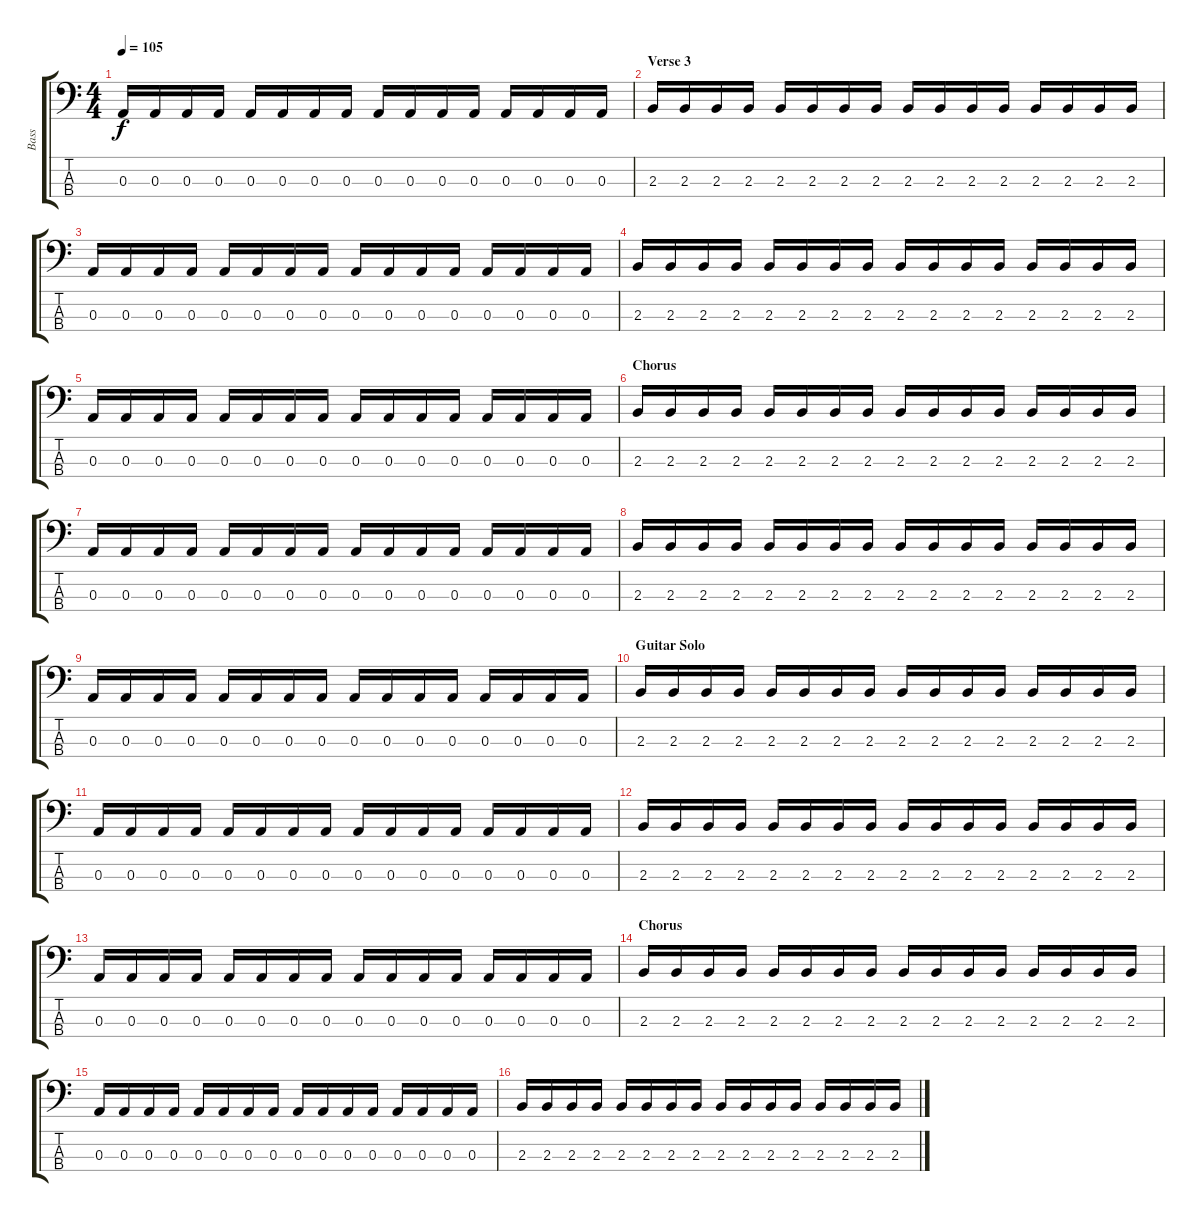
\track ("Bass" "Bass") {instrument electricbasspick}
\staff {score tabs}
\tuning (G2 D2 A1 E1) {hide}
\ts (4 4)
\tempo 105
\clef f4
\ks c
0.3.16{dy f} 0.3.16 0.3.16 0.3.16 0.3.16 0.3.16 0.3.16 0.3.16 0.3.16 0.3.16 0.3.16 0.3.16 0.3.16 0.3.16 0.3.16 0.3.16 |
\section ("" "Verse 3")
2.3.16 2.3.16 2.3.16 2.3.16 2.3.16 2.3.16 2.3.16 2.3.16 2.3.16 2.3.16 2.3.16 2.3.16 2.3.16 2.3.16 2.3.16 2.3.16 |
0.3.16 0.3.16 0.3.16 0.3.16 0.3.16 0.3.16 0.3.16 0.3.16 0.3.16 0.3.16 0.3.16 0.3.16 0.3.16 0.3.16 0.3.16 0.3.16 |
2.3.16 2.3.16 2.3.16 2.3.16 2.3.16 2.3.16 2.3.16 2.3.16 2.3.16 2.3.16 2.3.16 2.3.16 2.3.16 2.3.16 2.3.16 2.3.16 |
0.3.16 0.3.16 0.3.16 0.3.16 0.3.16 0.3.16 0.3.16 0.3.16 0.3.16 0.3.16 0.3.16 0.3.16 0.3.16 0.3.16 0.3.16 0.3.16 |
\section ("" "Chorus")
2.3.16 2.3.16 2.3.16 2.3.16 2.3.16 2.3.16 2.3.16 2.3.16 2.3.16 2.3.16 2.3.16 2.3.16 2.3.16 2.3.16 2.3.16 2.3.16 |
0.3.16 0.3.16 0.3.16 0.3.16 0.3.16 0.3.16 0.3.16 0.3.16 0.3.16 0.3.16 0.3.16 0.3.16 0.3.16 0.3.16 0.3.16 0.3.16 |
2.3.16 2.3.16 2.3.16 2.3.16 2.3.16 2.3.16 2.3.16 2.3.16 2.3.16 2.3.16 2.3.16 2.3.16 2.3.16 2.3.16 2.3.16 2.3.16 |
0.3.16 0.3.16 0.3.16 0.3.16 0.3.16 0.3.16 0.3.16 0.3.16 0.3.16 0.3.16 0.3.16 0.3.16 0.3.16 0.3.16 0.3.16 0.3.16 |
\section ("" "Guitar Solo")
2.3.16 2.3.16 2.3.16 2.3.16 2.3.16 2.3.16 2.3.16 2.3.16 2.3.16 2.3.16 2.3.16 2.3.16 2.3.16 2.3.16 2.3.16 2.3.16 |
0.3.16 0.3.16 0.3.16 0.3.16 0.3.16 0.3.16 0.3.16 0.3.16 0.3.16 0.3.16 0.3.16 0.3.16 0.3.16 0.3.16 0.3.16 0.3.16 |
2.3.16 2.3.16 2.3.16 2.3.16 2.3.16 2.3.16 2.3.16 2.3.16 2.3.16 2.3.16 2.3.16 2.3.16 2.3.16 2.3.16 2.3.16 2.3.16 |
0.3.16 0.3.16 0.3.16 0.3.16 0.3.16 0.3.16 0.3.16 0.3.16 0.3.16 0.3.16 0.3.16 0.3.16 0.3.16 0.3.16 0.3.16 0.3.16 |
\section ("" "Chorus")
2.3.16 2.3.16 2.3.16 2.3.16 2.3.16 2.3.16 2.3.16 2.3.16 2.3.16 2.3.16 2.3.16 2.3.16 2.3.16 2.3.16 2.3.16 2.3.16 |
0.3.16 0.3.16 0.3.16 0.3.16 0.3.16 0.3.16 0.3.16 0.3.16 0.3.16 0.3.16 0.3.16 0.3.16 0.3.16 0.3.16 0.3.16 0.3.16 |
2.3.16 2.3.16 2.3.16 2.3.16 2.3.16 2.3.16 2.3.16 2.3.16 2.3.16 2.3.16 2.3.16 2.3.16 2.3.16 2.3.16 2.3.16 2.3.16
